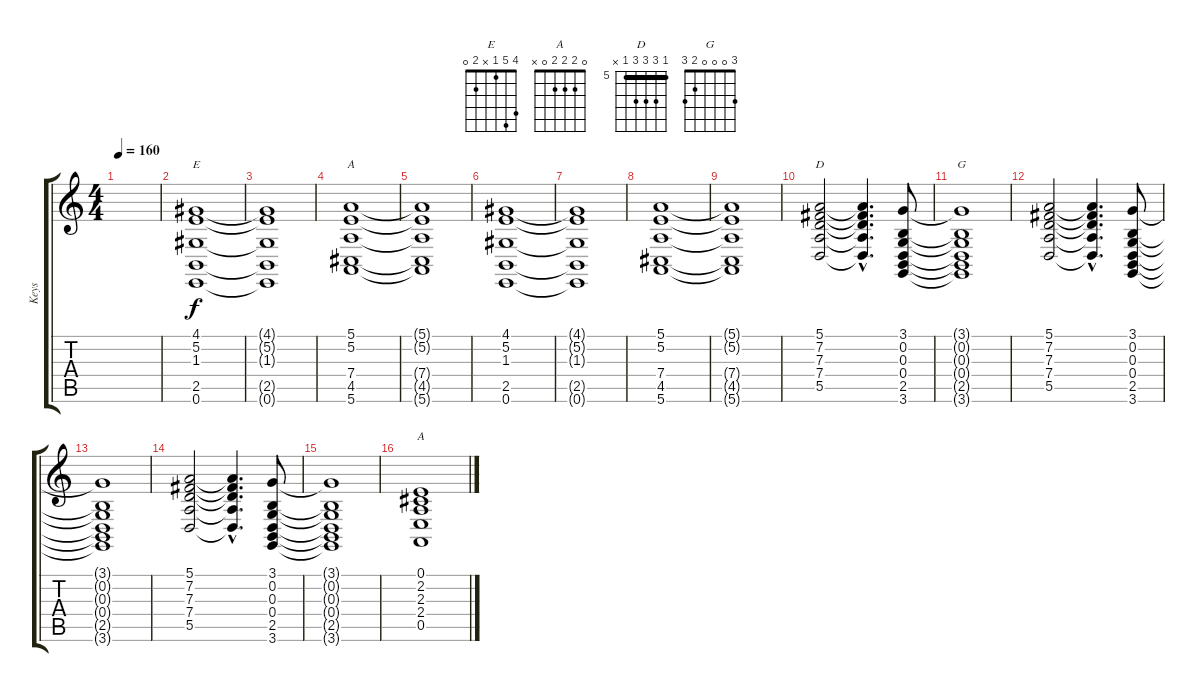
\track ("Keys" "Keys") {instrument stringensemble1}
\staff {score tabs}
\tuning (E4 B3 G3 D3 A2 E2) {hide}
\chord ("E" 4 5 1 x 2 0)
\chord ("A" 5 5 x 7 4 5) {firstfret 4 barre 5}
\chord ("D" 5 7 7 7 5 x) {firstfret 5 barre 5}
\chord ("G" 3 0 0 0 2 3)
\chord ("A" 0 2 2 2 0 x)
\ts (4 4)
\tempo 160
\clef g2
\ks c
|
(4.1 5.2 1.3 2.5 0.6).1{ch "E" instrument stringensemble2} |
(4.1{t} 5.2{t} 1.3{t} 2.5{t} 0.6{t}).1 |
(5.1 5.2 7.4 4.5 5.6).1{ch "A" instrument stringensemble1} |
(5.1{t} 5.2{t} 7.4{t} 4.5{t} 5.6{t}).1 |
(4.1 5.2 1.3 2.5 0.6).1{instrument stringensemble1} |
(4.1{t} 5.2{t} 1.3{t} 2.5{t} 0.6{t}).1 |
(5.1 5.2 7.4 4.5 5.6).1 |
(5.1{t} 5.2{t} 7.4{t} 4.5{t} 5.6{t}).1 |
(5.1 7.2 7.3 7.4 5.5).2{ch "D"} (5.1{hac t} 7.2{hac t} 7.3{hac t} 7.4{hac t} 5.5{hac t}).4{d} (3.1 0.2 0.3 0.4 2.5 3.6).8 |
(3.1{t} 0.2{t} 0.3{t} 0.4{t} 2.5{t} 3.6{t}).1{ch "G"} |
(5.1 7.2 7.3 7.4 5.5).2 (5.1{hac t} 7.2{hac t} 7.3{hac t} 7.4{hac t} 5.5{hac t}).4{d} (3.1 0.2 0.3 0.4 2.5 3.6).8 |
(3.1{t} 0.2{t} 0.3{t} 0.4{t} 2.5{t} 3.6{t}).1 |
(5.1 7.2 7.3 7.4 5.5).2 (5.1{hac t} 7.2{hac t} 7.3{hac t} 7.4{hac t} 5.5{hac t}).4{d} (3.1 0.2 0.3 0.4 2.5 3.6).8 |
(3.1{t} 0.2{t} 0.3{t} 0.4{t} 2.5{t} 3.6{t}).1 |
(0.1 2.2 2.3 2.4 0.5).1{ch "A"}
